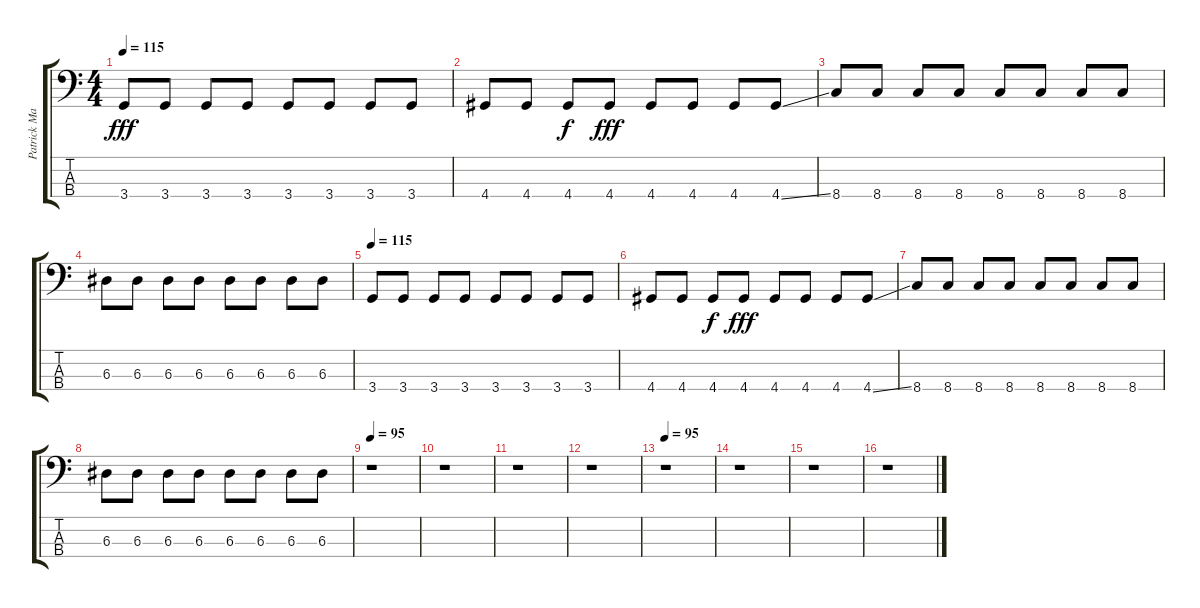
\track ("Patrick Mattews" "Patrick Ma") {instrument electricbassfinger}
\staff {score tabs}
\tuning (G2 D2 A1 E1) {hide}
\ts (4 4)
\tempo 115
\clef f4
\ks c
3.4.8{dy fff volume 16} 3.4.8 3.4.8 3.4.8 3.4.8 3.4.8 3.4.8 3.4.8 |
4.4.8 4.4.8 4.4.8{dy f} 4.4.8{dy fff} 4.4.8 4.4.8 4.4.8 4.4{ss}.8 |
8.4.8 8.4.8 8.4.8 8.4.8 8.4.8 8.4.8 8.4.8 8.4.8 |
6.3.8 6.3.8 6.3.8 6.3.8 6.3.8 6.3.8 6.3.8 6.3.8 |
\tempo 115
3.4.8{volume 16} 3.4.8 3.4.8 3.4.8 3.4.8 3.4.8 3.4.8 3.4.8 |
4.4.8 4.4.8 4.4.8{dy f} 4.4.8{dy fff} 4.4.8 4.4.8 4.4.8 4.4{ss}.8 |
8.4.8 8.4.8 8.4.8 8.4.8 8.4.8 8.4.8 8.4.8 8.4.8 |
6.3.8 6.3.8 6.3.8 6.3.8 6.3.8 6.3.8 6.3.8 6.3.8 |
\tempo 95
r.1 |
r.1 |
r.1 |
r.1 |
\tempo 95
r.1 |
r.1 |
r.1 |
r.1
